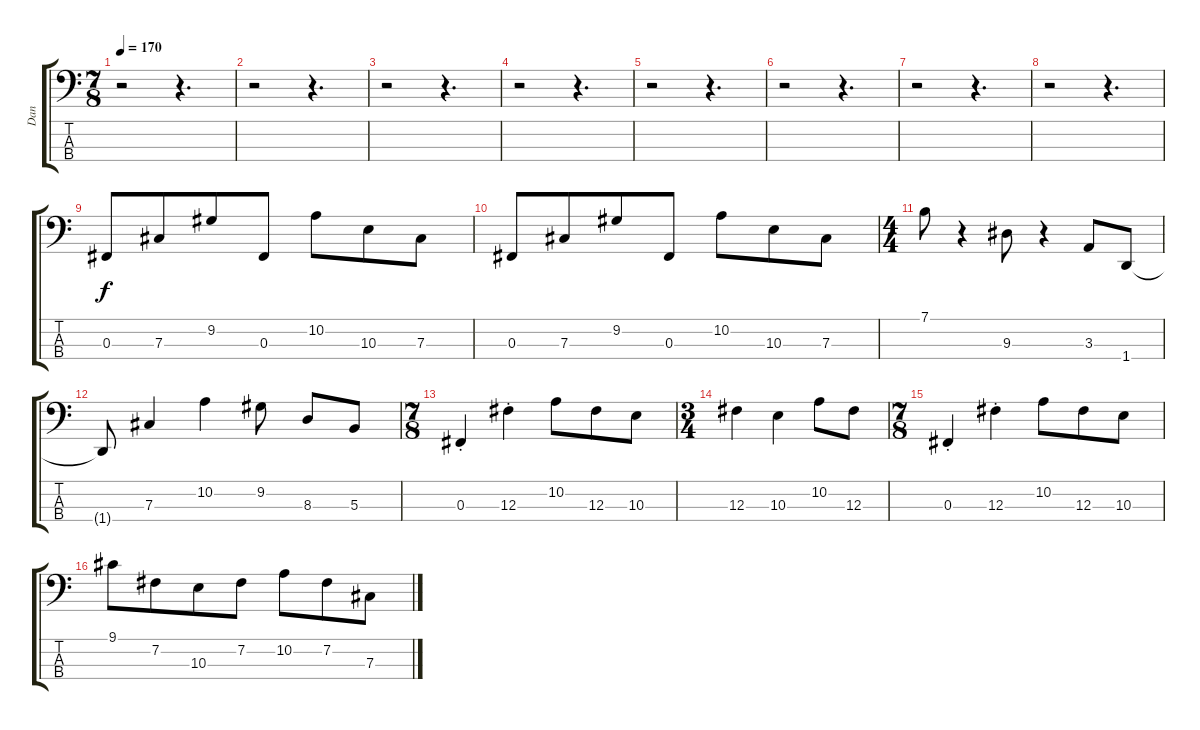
\track ("Dan" "Dan") {instrument electricbassfinger}
\staff {score tabs}
\tuning (E2 B1 Gb1 Db1) {hide}
\ts (7 8)
\tempo 170
\clef f4
\ks c
r.2{dy f instrument electricbassfinger} r.4{d} |
r.2 r.4{d} |
r.2 r.4{d} |
r.2 r.4{d} |
r.2 r.4{d} |
r.2 r.4{d} |
r.2 r.4{d} |
r.2 r.4{d} |
0.3.8 7.3.8 9.2.8 0.3.8 10.2.8 10.3.8 7.3.8 |
0.3.8 7.3.8 9.2.8 0.3.8 10.2.8 10.3.8 7.3.8 |
\ts (4 4)
7.1.8 r.4 9.3.8 r.4 3.3.8 1.4.8 |
1.4{t}.8 7.3.4 10.2.4 9.2.8 8.3.8 5.3.8 |
\ts (7 8)
0.3{st}.4 12.3{st}.4 10.2.8 12.3.8 10.3.8 |
\ts (3 4)
12.3.4 10.3.4 10.2.8 12.3.8 |
\ts (7 8)
0.3{st}.4 12.3{st}.4 10.2.8 12.3.8 10.3.8 |
9.1.8 7.2.8 10.3.8 7.2.8 10.2.8 7.2.8 7.3.8
